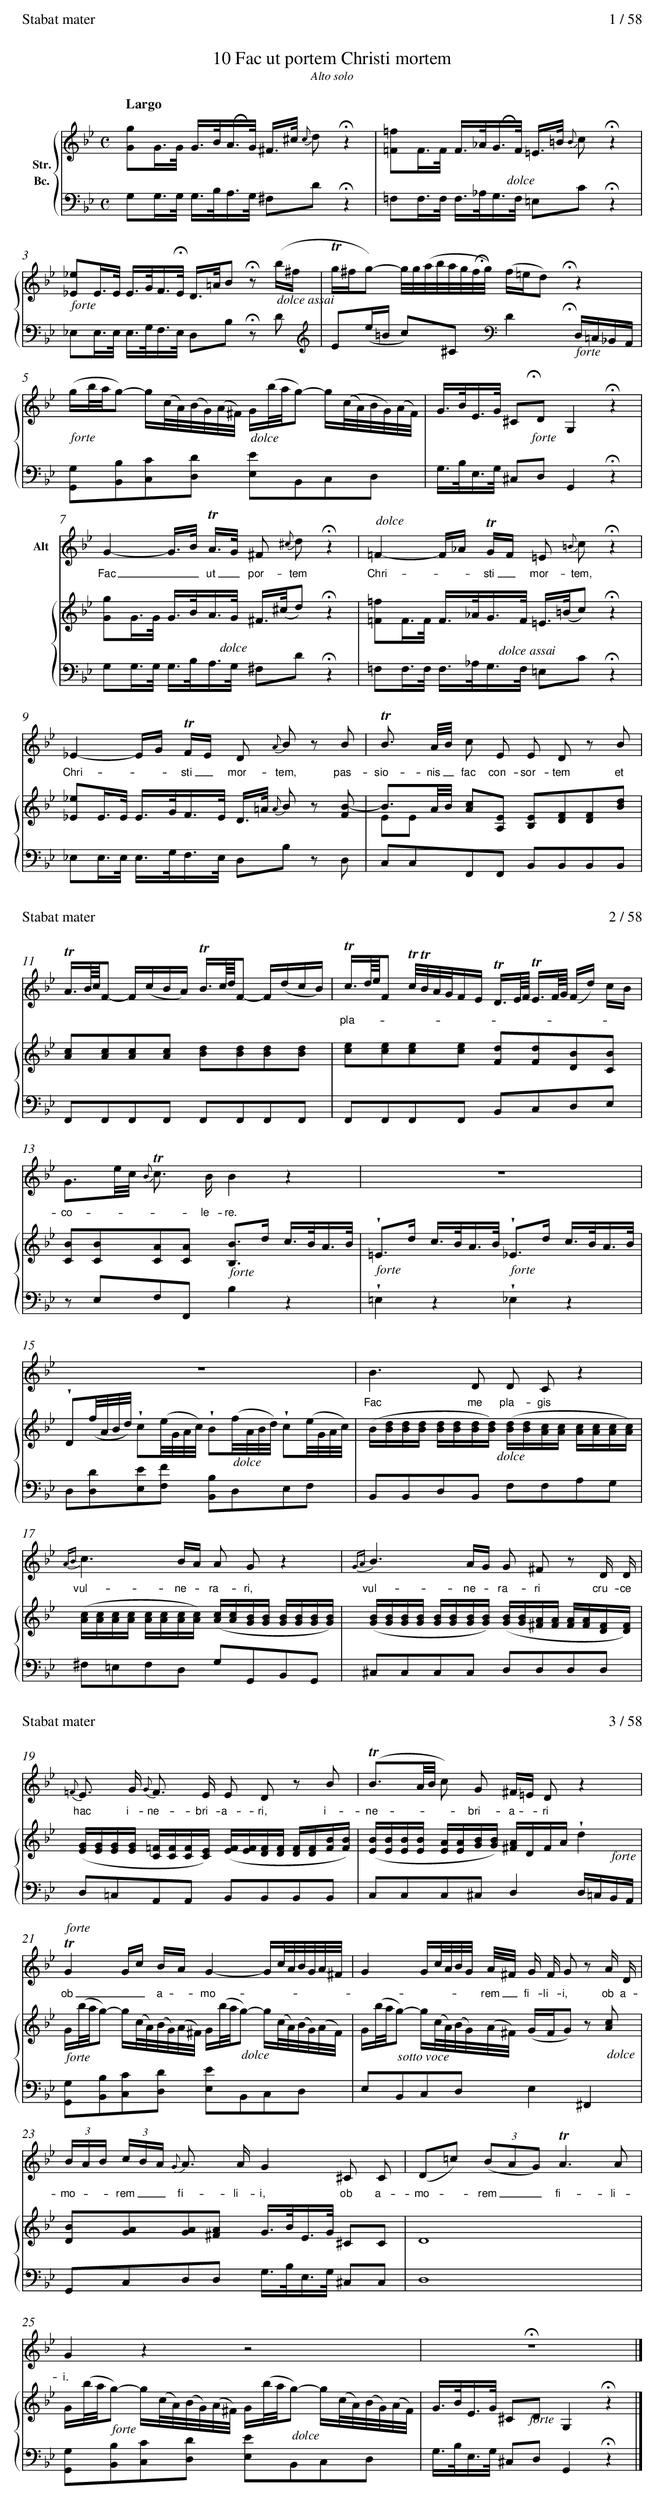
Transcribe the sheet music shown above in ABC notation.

X:1
T:10 Fac ut portem Christi mortem
T:Alto solo
M:C
L:1/8
%%staves a | {1 *2 3}
Q:"Largo" % 1/4=32
K:Gm
V:a name=Alt dyn=up
Q:1/4=32
Hz8|Hz8|
V:1 name="Str.\nBc."
[Gg]G3//G// G3//B//A3//G// ^F3//^c// {c}dHz2|\
	[=F=f]F3//F// F3//_A//G3//F// =E3//=B// {B}cHz2|
V:2
x8|!dolce!x8|
V:3
G,G,3//G,// G,3//B,//A,3//G,// ^F,DHz2|=F,F,3//F,// F,3//_A,//G,3//F,// =E,CHz2|
V:a		% M3
Hz8|Hz8|
V:1
[_E_e]E3//E// E3//G//F3//E// D3//=A//B Hz(b/^f/|\
	Tg/^f/g-) g//g//(a//b//a//g//f//g//) (f/=e/d)Hyz2|
V:2
!forte!x4x3!dolcea!x|x8|
V:3
_E,E,3//E,// E,3//G,//F,3//E,// D,B, HzD|E(e/=B/ c)^CD2Hy!forte!D,/=C,/_B,,/A,,/|
V:a		% M5
z8|Hz8|
V:1
(g/b//a//g-) g/(c//A//)(B//G//)(A//^F//) G/(b//a//g-) g/((c//A//)B//G//)(A//F//)|\
	G3//B//E3//G// ^CDG,2Hz2|
V:2
!forte!x4!dolce!x4|!forte!x8|
V:3
[G,,G,][B,,B,][C,C][D,D] [E,E]B,,C,D,|G,3//B,//E,3//G,// ^C,D,G,,2Hz2|
V:a		% M7
G2-G3//B// TA3//G// ^F {^c}dHz2|!dolce!=F2-F/_A/ TG/F/ =E {=B}cHz2|
w:Fac__ ut_ por-tem Chri --sti_ mor-tem,
V:1
[Gg]G3//G// G3//B//A3//G// ^F3//(^c//d)Hz2|[=F=f]F3//F// F3//_A//G3//F// =E3//(=B//c)Hz2|
V:2
!dolce!x8|!dolcea!x8|
V:3
G,G,3//G,// G,3//B,//A,3//G,// ^F,DHz2|=F,F,3//F,// F,3//_A,//G,3//F,// =E,CHz2|
V:a		% M9
_E2-E/G/ TF/E/ D {A}B zB|TB3/ A//B// c E E D zB|
w:Chri --sti_ mor-tem, pas-sio-nis_ fac con-sor-tem et
V:1
[_E_e]E3//E// E3//G//F3//E// D3//=A// {A}B z[FB-]|B3/A//B// [Ac][A,E] [B,E][DF][DF][Bd]|
V:2
x8|EEx2x4|
V:3
_E,E,3//E,// E,3//G,//F,3//E,// D,B, zD,|C,C,F,,F,, B,,B,,B,,B,,|
V:a		% M11
TA3//B///c///F- F/(c/B/A/) TB3//c///d///F- F/(d/c/B/)|\
	Tc3//d///e///F Tc//TB//A//G//F/E/ TD3//E///F/// TE3//F///G/// (F/d/) c/B/|
w:pla -------------------------------gas_ re -
V:1
[Ac][Ac][Ac][Ac] [Bd][Bd][Bd][Bd]|[ce][ce][ce][ce] [Fd][Fd][DB][CB]|
V:2
x8|x8|
V:3
F,,F,,F,,F,, F,,F,,F,,F,,|F,,F,,F,,F,, B,,C,D,E,|
V:a		% M13
G3/e//c// {B}Tc3/ B/B2z2|z8|
w:co ---le-re.
V:1
[CB][CB][CA][CA] [B,B]3/d/ c3//B//A3//B//|w=E3/d/ c3//B//A3//B// w_E3/d/ c3//B//A3//B//|
V:2
x4!forte!x4|!forte!x4!forte!x4|
V:3
zE,F,F,,B,2z2|w=E,2z2w_E,2z2|
V:a		% M15
z8|B3D D Cz2|
w:Fac me pla-gis
V:1
wD(f//A//B//d//) wc(e//G//A//c//) wB(f//A//B//d//) wc(e//G//A//c//)|\
    (B/[Bd]/[Bd]/[Bd]/ [Bd]/[Bd]/[Bd]/[Bd]/) ([Bd]/[Bd]/[Ac]/[Ac]/ [Ac]/[Ac]/[Ac]/[Ac]/)|
V:2
x4x!dolce!x3|!dolce!x8|
V:3
D,[D,D][E,E][F,F] [B,,B,]D,E,F,|B,,B,,D,B,, F,F,A,G,|
V:a		% M17
{AB}c3B/A/ A Gz2|{GA}B3A/G/ G ^Fz D/ D/|
w:vul-ne -ra-ri, vul-ne -ra-ri cru-ce
V:1
([Ac]/[Ac]/[Ac]/[Ac]/ [Ac]/[Ac]/[Ac]/[Ac]/) ([Ac]/[Ac]/[GB]/[GB]/ [GB]/[GB]/[GB]/[GB]/)|\
 ([GB]/[GB]/[GB]/[GB]/ [GB]/[GB]/[GB]/[GB]/) ([GB]/[GB]/[^FA]/[FA]/ [FA]/[FA]/[DF]/[DF]/)|
V:2
x8|x8|
V:3
^F,=E,F,D, G,G,,B,,G,,|^C,C,C,C, D,D,D,D,|
V:a		% M19
{=F}E3/ G/ {G}F3/ E/ E D zB|(TB3/A//B// c) G ^F/=E/ Dz2|
w:hac i-ne-bri-a-ri, i-ne ---bri-a -ri
V:1
([EG]/[EG]/[EG]/[EG]/ [C=F]/[CF]/[CF]/[CE]/) \
	([EF]/[EF]/[DF]/[DF]/ [DF]/[DF]/[FB]/[FB]/)|\
	([EB]/[EB]/[EB]/[EB]/ [EA]/[EA]/[GB]/[GB]/) [^FA]/D/F/A/wd2|
V:2
x8|x4x3!forte!x|
V:3
D,=C,A,,A,, B,,B,,B,,B,,|C,C,C,^C,D,2D,/=C,/B,,/A,,/|
V:a		% M21
!forte!TG2G/c/ B/A/G2-G/c//A//B//G//A//^F//|G2G/c//A//B//G// A//^F// G/ F/ G zA/ D/|
w:ob__ a -mo -------------rem_ fi-li-i, ob a-
V:1
G/(b//a//g-) g/(c//A//)(B//G//)(A//^F//) G/(b//a//g-) g/(c//A//)(B//G//)(A//F//)|\
	G/(b//a//g-) g/(c//A//)(B//G//)(A//^F//) (G/F/G) z[Ac]|
V:2
!forte!x4x!dolce!x3|x!sottov!x6!dolce!x|
V:3
[G,,G,][B,,B,][C,C][D,D] [E,E]B,,C,D,|E,B,,C,D,E,2^F,,2|
V:a		% M23
(3B/A/B/ (3c/B/A/ {G}A3/ A/G2^C C|(D=c) (3(BAG)TA3A|
w:mo --rem__ fi-li-i, ob a-mo -rem__ fi-li-
V:1
[DB][GA][GA][^FA] G3//B//E3//G// ^CC|D8|
V:2
x8|x8|
V:3
G,,C,D,D, G,3//B,//E,3//G,// ^C,C,|D,8|
V:a		% M25
G2z2z4|Hz8|]
w:i.
V:1
G/(b//a//g-) g/(c//A//)(B//G//)(A//^F//) G/(b//a//g-) g/(c//A//)(B//G//)(A//F//)|\
	G3//B//E3//G// ^CDG,2Hz2|]
V:2
x!forte!x4!dolce!x3|!forte!x8|]
V:3
[G,,G,][B,,B,][C,C][D,D] [E,E]B,,C,D,|G,3//B,//E,3//G,// ^C,D,G,,2Hz2|]
